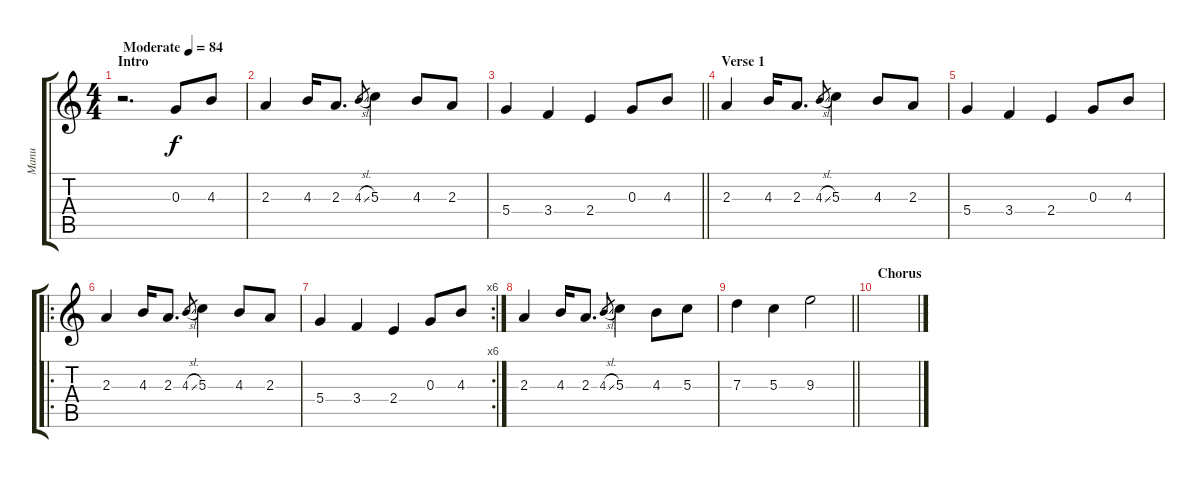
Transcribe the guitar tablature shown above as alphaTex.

\track ("Manu" "Manu") {instrument acousticguitarsteel}
\staff {score tabs}
\tuning (E4 B3 G3 D3 A2 E2) {hide}
\ts (4 4)
\section ("" "Intro")
\tempo (84 "Moderate")
\clef g2
\ks c
r.2{d dy f instrument acousticguitarsteel} 0.3.8 4.3.8 |
2.3.4 4.3.16 2.3.8{d} 4.3{sl}.8{gr} 5.3.4 4.3.8 2.3.8 |
\barLineRight lightlight
5.4.4 3.4.4 2.4.4 0.3.8 4.3.8 |
\section ("" "Verse 1")
2.3.4 4.3.16 2.3.8{d} 4.3{sl}.8{gr} 5.3.4 4.3.8 2.3.8 |
5.4.4 3.4.4 2.4.4 0.3.8 4.3.8 |
\ro
2.3.4 4.3.16 2.3.8{d} 4.3{sl}.8{gr} 5.3.4 4.3.8 2.3.8 |
\rc 6
5.4.4 3.4.4 2.4.4 0.3.8 4.3.8 |
2.3.4 4.3.16 2.3.8{d} 4.3{sl}.8{gr} 5.3.4 4.3.8 5.3.8 |
\barLineRight lightlight
7.3.4 5.3.4 9.3.2 |
\section ("" "Chorus")
